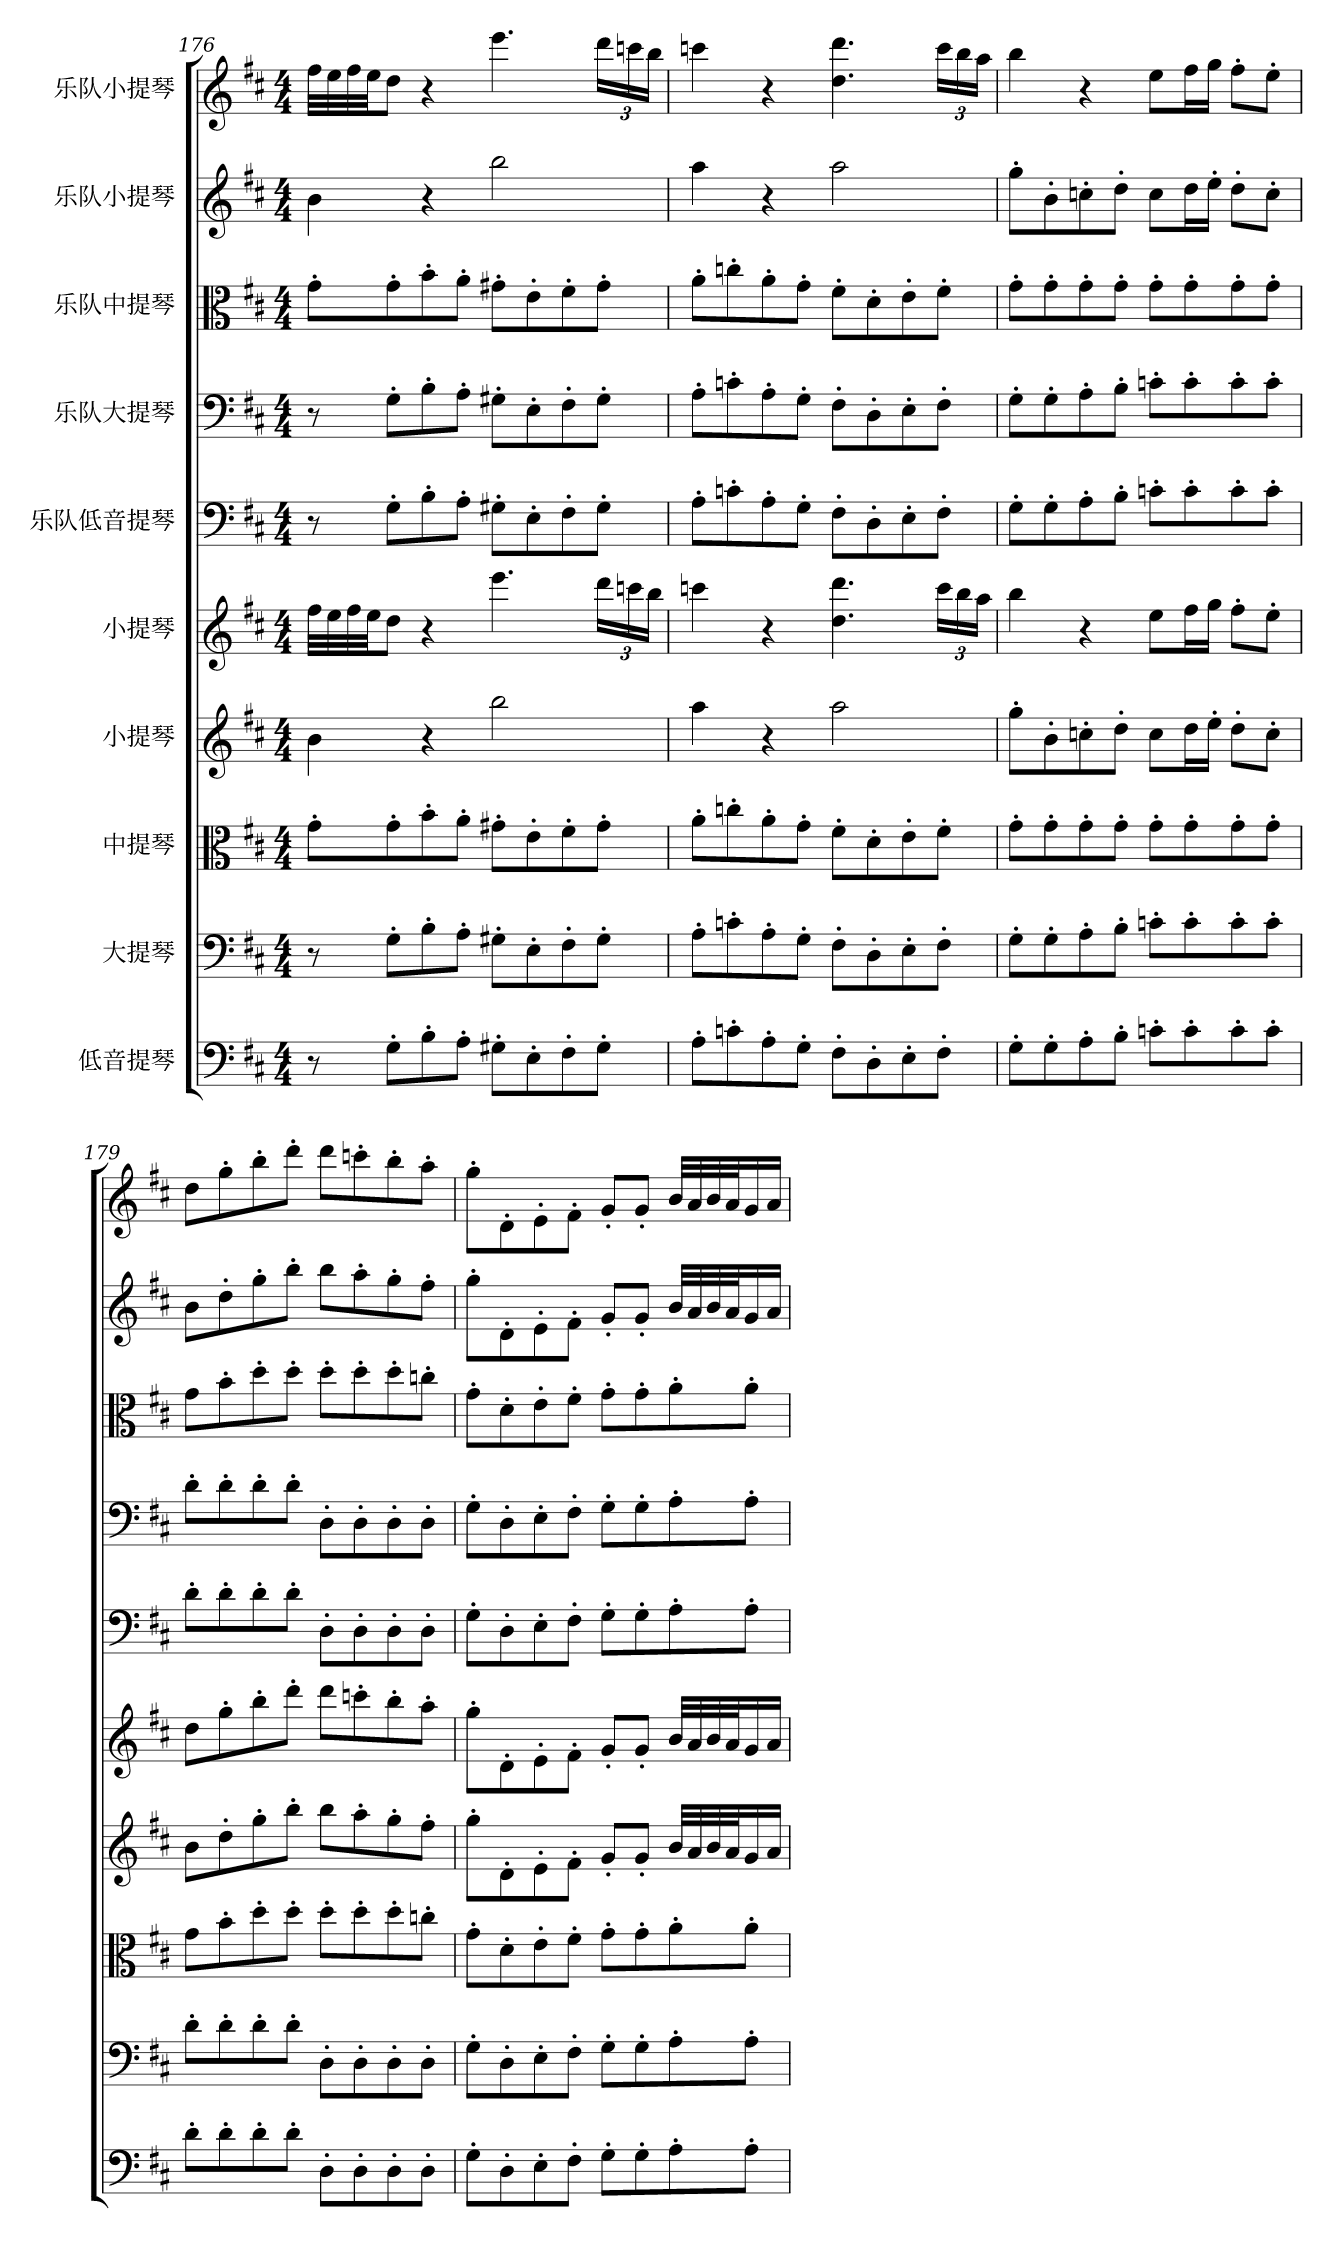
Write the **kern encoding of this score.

**kern	**kern	**kern	**kern	**kern	**kern	**kern	**kern	**kern	**kern
*part10	*part9	*part8	*part7	*part6	*part5	*part4	*part3	*part2	*part1
*staff10	*staff9	*staff8	*staff7	*staff6	*staff5	*staff4	*staff3	*staff2	*staff1
*I"低音提琴	*I"大提琴	*I"中提琴	*I"小提琴	*I"小提琴	*I"乐队低音提琴	*I"乐队大提琴	*I"乐队中提琴	*I"乐队小提琴	*I"乐队小提琴
!!LO:PB:g=z
*clefF4	*clefF4	*clefC3	*clefG2	*clefG2	*clefF4	*clefF4	*clefC3	*clefG2	*clefG2
*ITrd7c12	*	*	*	*	*ITrd7c12	*	*	*	*
*k[f#c#]	*k[f#c#]	*k[f#c#]	*k[f#c#]	*k[f#c#]	*k[f#c#]	*k[f#c#]	*k[f#c#]	*k[f#c#]	*k[f#c#]
*M4/4	*M4/4	*M4/4	*M4/4	*M4/4	*M4/4	*M4/4	*M4/4	*M4/4	*M4/4
=176	=176	=176	=176	=176	=176	=176	=176	=176	=176
8r	8r	8g'\L	4b\	32ff#\LLL	8r	8r	8g'\L	4b\	32ff#\LLL
.	.	.	.	32ee\	.	.	.	.	32ee\
.	.	.	.	32ff#\	.	.	.	.	32ff#\
.	.	.	.	32ee\JJ	.	.	.	.	32ee\JJ
8GG'\L	8G'\L	8g'\	.	8dd\J	8GG'\L	8G'\L	8g'\	.	8dd\J
8BB'\	8B'\	8b'\	4r	4r	8BB'\	8B'\	8b'\	4r	4r
8AA'\J	8A'\J	8a'\J	.	.	8AA'\J	8A'\J	8a'\J	.	.
8GG#X'\L	8G#X'\L	8g#X'\L	2bb\	4.eee\	8GG#X'\L	8G#X'\L	8g#X'\L	2bb\	4.eee\
8EE'\	8E'\	8e'\	.	.	8EE'\	8E'\	8e'\	.	.
8FF#'\	8F#'\	8f#'\	.	.	8FF#'\	8F#'\	8f#'\	.	.
*	*	*	*	*Xbrackettup	*	*	*	*	*Xbrackettup
8GG#'\J	8G#'\J	8g#'\J	.	24ddd\LL	8GG#'\J	8G#'\J	8g#'\J	.	24ddd\LL
.	.	.	.	24cccn\	.	.	.	.	24cccn\
.	.	.	.	24bb\JJ	.	.	.	.	24bb\JJ
=177	=177	=177	=177	=177	=177	=177	=177	=177	=177
8AA'\L	8A'\L	8a'\L	4aa\	4cccn\	8AA'\L	8A'\L	8a'\L	4aa\	4cccn\
8Cn'\	8cn'\	8ccn'\	.	.	8Cn'\	8cn'\	8ccn'\	.	.
8AA'\	8A'\	8a'\	4r	4r	8AA'\	8A'\	8a'\	4r	4r
8GG'\J	8G'\J	8g'\J	.	.	8GG'\J	8G'\J	8g'\J	.	.
8FF#'\L	8F#'\L	8f#'\L	2aa\	4.dd\ 4.ddd\	8FF#'\L	8F#'\L	8f#'\L	2aa\	4.dd\ 4.ddd\
8DD'\	8D'\	8d'\	.	.	8DD'\	8D'\	8d'\	.	.
8EE'\	8E'\	8e'\	.	.	8EE'\	8E'\	8e'\	.	.
8FF#'\J	8F#'\J	8f#'\J	.	24ccc\LL	8FF#'\J	8F#'\J	8f#'\J	.	24ccc\LL
.	.	.	.	24bb\	.	.	.	.	24bb\
.	.	.	.	24aa\JJ	.	.	.	.	24aa\JJ
=178	=178	=178	=178	=178	=178	=178	=178	=178	=178
8GG'\L	8G'\L	8g'\L	8gg'\L	4bb\	8GG'\L	8G'\L	8g'\L	8gg'\L	4bb\
8GG'\	8G'\	8g'\	8b'\	.	8GG'\	8G'\	8g'\	8b'\	.
8AA'\	8A'\	8g'\	8ccn'\	4r	8AA'\	8A'\	8g'\	8ccn'\	4r
8BB'\J	8B'\J	8g'\J	8dd'\J	.	8BB'\J	8B'\J	8g'\J	8dd'\J	.
8Cn'\L	8cn'\L	8g'\L	8cc\L	8ee\L	8Cn'\L	8cn'\L	8g'\L	8cc\L	8ee\L
8C'\	8c'\	8g'\	16dd\L	16ff#\L	8C'\	8c'\	8g'\	16dd\L	16ff#\L
.	.	.	16ee'\JJ	16gg\JJ	.	.	.	16ee'\JJ	16gg\JJ
8C'\	8c'\	8g'\	8dd'\L	8ff#'\L	8C'\	8c'\	8g'\	8dd'\L	8ff#'\L
8C'\J	8c'\J	8g'\J	8cc'\J	8ee'\J	8C'\J	8c'\J	8g'\J	8cc'\J	8ee'\J
!!LO:PB:g=z
=179	=179	=179	=179	=179	=179	=179	=179	=179	=179
8D'\L	8d'\L	8g\L	8b\L	8dd\L	8D'\L	8d'\L	8g\L	8b\L	8dd\L
8D'\	8d'\	8b'\	8dd'\	8gg'\	8D'\	8d'\	8b'\	8dd'\	8gg'\
8D'\	8d'\	8dd'\	8gg'\	8bb'\	8D'\	8d'\	8dd'\	8gg'\	8bb'\
8D'\J	8d'\J	8dd'\J	8bb'\J	8ddd'\J	8D'\J	8d'\J	8dd'\J	8bb'\J	8ddd'\J
8DD'\L	8D'\L	8dd'\L	8bb\L	8ddd\L	8DD'\L	8D'\L	8dd'\L	8bb\L	8ddd\L
8DD'\	8D'\	8dd'\	8aa'\	8cccn'\	8DD'\	8D'\	8dd'\	8aa'\	8cccn'\
8DD'\	8D'\	8dd'\	8gg'\	8bb'\	8DD'\	8D'\	8dd'\	8gg'\	8bb'\
8DD'\J	8D'\J	8ccn'\J	8ff#'\J	8aa'\J	8DD'\J	8D'\J	8ccn'\J	8ff#'\J	8aa'\J
=180	=180	=180	=180	=180	=180	=180	=180	=180	=180
8GG'\L	8G'\L	8g'\L	8gg'\L	8gg'\L	8GG'\L	8G'\L	8g'\L	8gg'\L	8gg'\L
8DD'\	8D'\	8d'\	8d'\	8d'\	8DD'\	8D'\	8d'\	8d'\	8d'\
8EE'\	8E'\	8e'\	8e'\	8e'\	8EE'\	8E'\	8e'\	8e'\	8e'\
8FF#'\J	8F#'\J	8f#'\J	8f#'\J	8f#'\J	8FF#'\J	8F#'\J	8f#'\J	8f#'\J	8f#'\J
8GG'\L	8G'\L	8g'\L	8g'/L	8g'/L	8GG'\L	8G'\L	8g'\L	8g'/L	8g'/L
8GG'\	8G'\	8g'\	8g'/J	8g'/J	8GG'\	8G'\	8g'\	8g'/J	8g'/J
8AA'\	8A'\	8a'\	32b/LLL	32b/LLL	8AA'\	8A'\	8a'\	32b/LLL	32b/LLL
.	.	.	32a/	32a/	.	.	.	32a/	32a/
.	.	.	32b/	32b/	.	.	.	32b/	32b/
.	.	.	32a/J	32a/J	.	.	.	32a/J	32a/J
8AA'\J	8A'\J	8a'\J	16g/	16g/	8AA'\J	8A'\J	8a'\J	16g/	16g/
.	.	.	16a/JJ	16a/JJ	.	.	.	16a/JJ	16a/JJ
=	=	=	=	=	=	=	=	=	=
*-	*-	*-	*-	*-	*-	*-	*-	*-	*-
